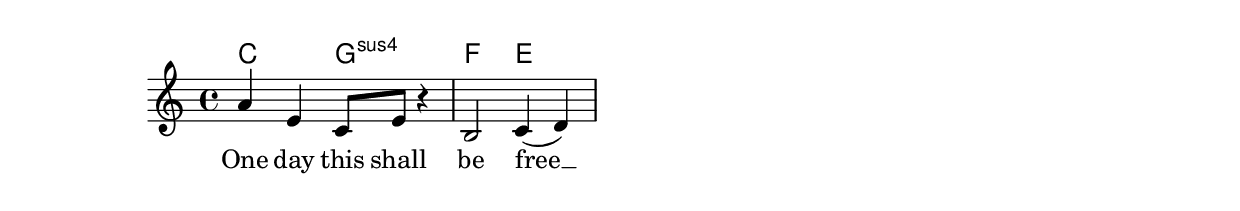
%% DO NOT EDIT this file manually; it was automatically
%% generated from the LilyPond Snippet Repository
%% (http://lsr.di.unimi.it).
%%
%% Make any changes in the LSR itself, or in
%% `Documentation/snippets/new/`, then run
%% `scripts/auxiliar/makelsr.pl`.
%%
%% This file is in the public domain.

\version "2.24.0"

\header {
  lsrtags = "chords"

  texidoc = "
When put together, chord names, a melody, and lyrics form a lead sheet:
"

  doctitle = "Simple lead sheet"
} % begin verbatim


<<
  \chords { c2 g:sus4 f e }
  \new Staff \relative c'' {
    a4 e c8 e r4
    b2 c4( d)
  }
  \addlyrics { One day this shall be free __ }
>>
